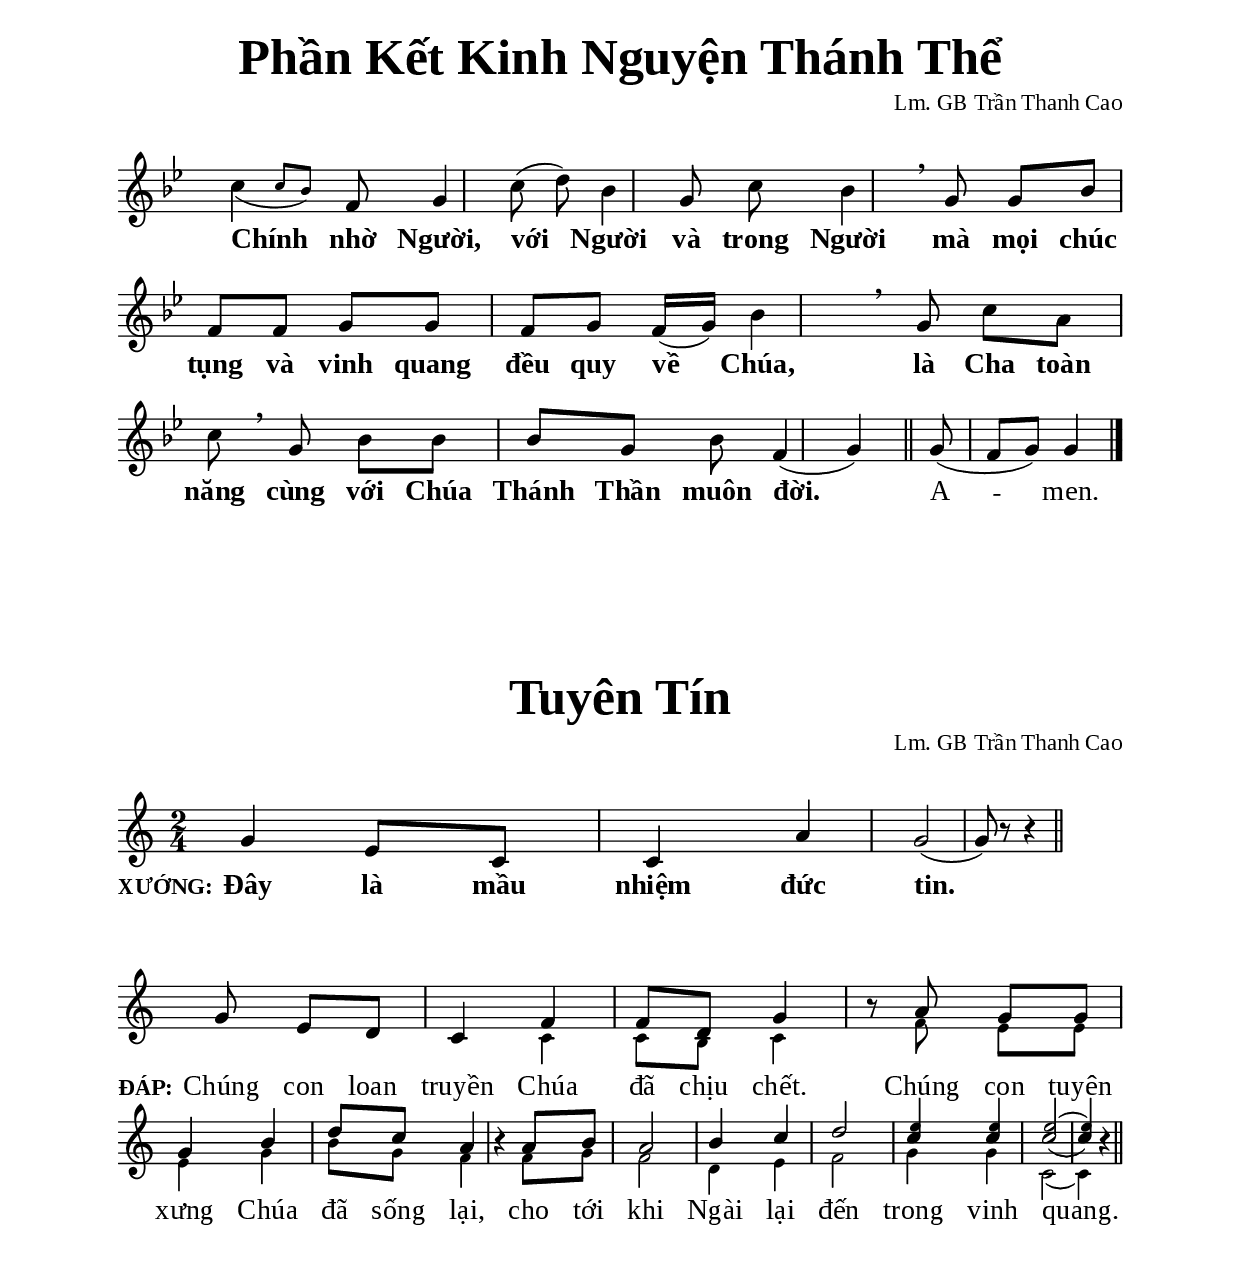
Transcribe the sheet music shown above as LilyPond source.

% Cài đặt chung
\version "2.22.1"
\include "english.ly"

\header {
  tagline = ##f
}

\paper {
  #(set-paper-size "a4")
  top-margin = 10\mm
  bottom-margin = 10\mm
  left-margin = 20\mm
  right-margin = 20\mm
  indent = #0
  #(define fonts
    (make-pango-font-tree
      "Liberation Serif"
      "Liberation Serif"
      "Liberation Serif"
      (/ 20 20)))
  page-count = #1
  print-all-headers = ##t
  
  system-system-spacing = #'((basic-distance . 12))
  score-system-spacing = #'((basic-distance . 12))
}

% Nhạc phiên khúc
nhacPhienKhucMotKinhNguyen = \relative c'' {
  \afterGrace c4 _({c8 bf)} f g4 c8 (d) bf4 g8 c bf4 \breathe
  g8 g bf f f g g f g f16 (g) bf4 \breathe
  g8 c a c \breathe
  g bf bf bf g bf f4 (g) \bar "||"
  g8 (f g) g4 \bar "|."
}

% Lời phiên khúc
loiPhienKhucMotKinhNguyen = \lyricmode {
  \override LyricText.font-series = #'bold
  Chính nhờ Người, với Người và trong Người
  mà mọi chúc tụng và vinh quang đều quy về Chúa,
  là Cha toàn năng cùng với Chúa Thánh Thần muôn đời.
  \override LyricText.font-series = #'normal
  A -- men.
}

% Tuyen tin
% Nhạc phiên khúc
nhacPhienKhucMotTuyenTin = \relative c'' {
  g4 e8 c |
  c4 a' |
  g2 ( |
  g8) r r4 \bar "||"
}

% Nhạc điệp khúc
nhacDiepKhucSopTuyenTin = \relative c'' {
  \partial 4. g8 e d |
  c4 f |
  f8 d g4 |
  r8 a g g |
  g4 b |
  d8 c a4 |
  r a8 b |
  a2 |
  b4 c |
  d2 |
  <<
    {
      c4 c |
      c2 ^( |
      c4) r
    }
    {
      \tweak font-size #-2 e4
      \tweak font-size #-2 e |
      \tweak font-size #-2 e2 _( |
      \tweak font-size #-2 e4) r
    }
  >>
  \bar "||"
}

nhacDiepKhucBassTuyenTin = \relative c' {
  \skip 4.
  \skip 4 c4 |
  c8 b c4 |
  r8 f e e |
  e4 g |
  b8 g f4 |
  r f8 g |
  f2 |
  d4 e |
  f2 g4 g |
  c,2 ( |
  c4) r
}

% Lời điệp khúc
loiPhienKhucMotTuyenTin = \lyricmode {
  \set stanza = #"XƯỚNG:"
  Đây là mầu nhiệm đức tin.
}

% Lời phiên khúc
loiDiepKhucTuyenTin = \lyricmode {
  \set stanza = #"ĐÁP:"
  Chúng con loan truyền Chúa đã chịu chết.
  Chúng con tuyên xưng Chúa đã sống lại,
  cho tới khi Ngài lại đến trong vinh quang.
}

\book {
  % Phan Ket Kinh Nguyen Thanh The
  \score {
    \new ChoirStaff <<
      \new Staff = phienKhuc \with {
          %\magnifyStaff #(magstep +1)
        }
        <<
        \new Voice = beSop {
          \key bf \major \time 2/4 \nhacPhienKhucMotKinhNguyen
        }
      >>
      \new Lyrics \lyricsto beSop \loiPhienKhucMotKinhNguyen
    >>
    \header {
      title = \markup { \fontsize #3 "Phần Kết Kinh Nguyện Thánh Thể" }
      poet = " "
      composer = "Lm. GB Trần Thanh Cao"
      arranger = " "
    }
    \layout {
      \override Staff.TimeSignature.transparent = ##t
      \override Lyrics.LyricText.font-size = #+2
      \override Lyrics.LyricSpace.minimum-distance = #2.0
      \override Score.BarNumber.break-visibility = ##(#f #f #f)
      \override Score.SpacingSpanner.uniform-stretching = ##t
      \set Score.barAlways = ##t
      \set Score.defaultBarType = ""
    } 
  }

  \markup { \vspace #5 }
  
  % Tuyen Tin
  \score {
    \new ChoirStaff <<
      \new Staff = phienKhuc \with {
          %\magnifyStaff #(magstep +1)
        }
        <<
        \new Voice = beSop {
          \key c \major \time 2/4 \nhacPhienKhucMotTuyenTin
        }
      >>
      \new Lyrics \lyricsto beSop \loiPhienKhucMotTuyenTin
    >>
    \header {
      title = \markup { \fontsize #3 "Tuyên Tín" }
      poet = " "
      composer = "Lm. GB Trần Thanh Cao"
      arranger = " "
    }
    \layout {
      \override Lyrics.LyricText.font-series = #'bold
      \override Lyrics.LyricText.font-size = #+2
      \override Lyrics.LyricSpace.minimum-distance = #8.5
      \override Score.BarNumber.break-visibility = ##(#f #f #f)
      \override Score.SpacingSpanner.uniform-stretching = ##t
    } 
  }
  \score {
    \new ChoirStaff <<
      \new Staff = diepKhuc \with {
          \consists "Merge_rests_engraver"
          %\magnifyStaff #(magstep +1)
        }
        <<
        \new Voice = beSop {
          \voiceOne \key c \major \time 2/4 \nhacDiepKhucSopTuyenTin
        }
        \new Voice = beBas {
          \override NoteHead.font-size = #-2
          \voiceTwo \key c \major \time 2/4 \nhacDiepKhucBassTuyenTin
        }
      >>
      \new Lyrics \lyricsto beSop \loiDiepKhucTuyenTin
    >>
    \layout {
      \override Staff.TimeSignature.transparent = ##t
      \override Lyrics.LyricText.font-size = #+2
      \override Lyrics.LyricSpace.minimum-distance = #2.2
      \override Score.BarNumber.break-visibility = ##(#f #f #f)
      \override Score.SpacingSpanner.uniform-stretching = ##t
    }
  }
}
